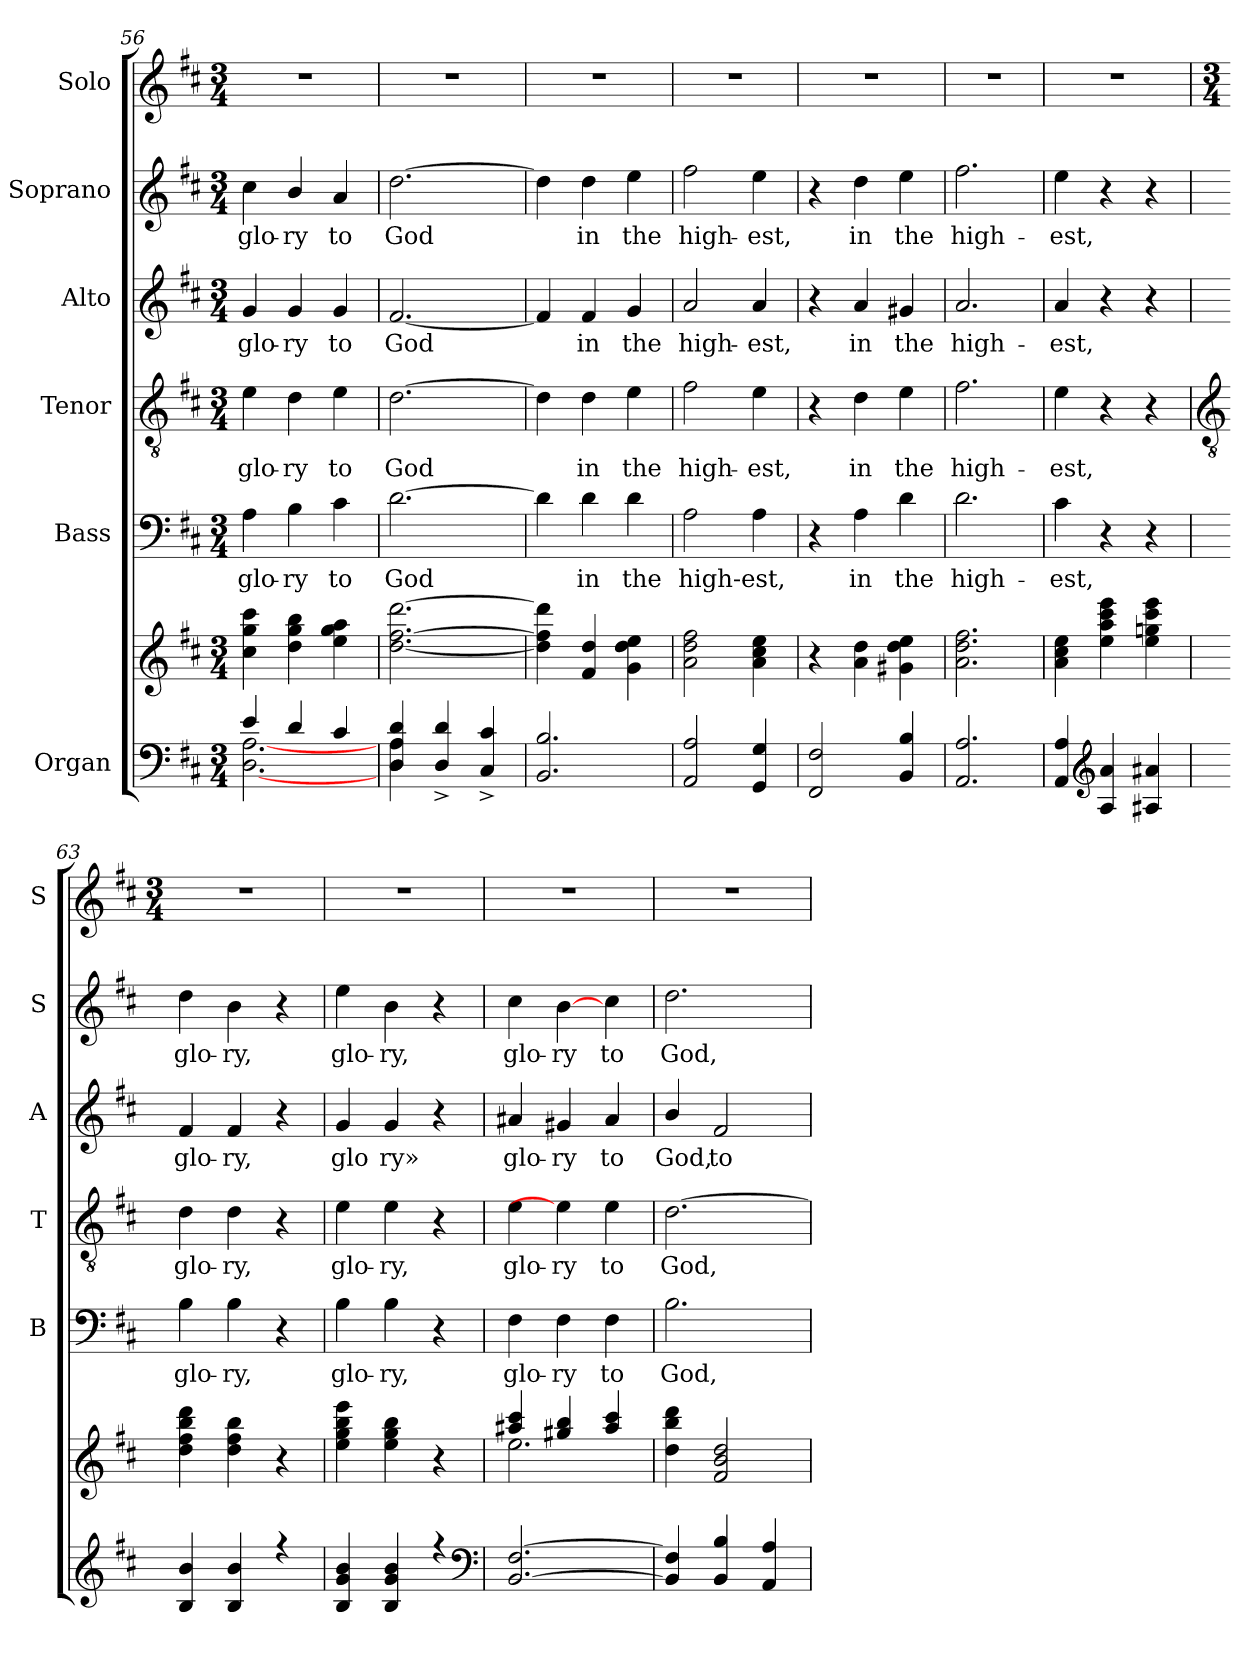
**kern	**kern	**kern	**text	**kern	**text	**kern	**text	**kern	**text	**kern
*part6	*part6	*part5	*part5	*part4	*part4	*part3	*part3	*part2	*part2	*part1
*staff7	*staff6	*staff5	*staff5	*staff4	*staff4	*staff3	*staff3	*staff2	*staff2	*staff1
*I"Organ	*	*I"Bass	*	*I"Tenor	*	*I"Alto	*	*I"Soprano	*	*I"Solo
*	*	*I'B	*	*I'T	*	*I'A	*	*I'S	*	*I'S
*clefF4	*clefG2	*clefF4	*	*clefGv2	*	*clefG2	*	*clefG2	*	*clefG2
*k[f#c#]	*k[f#c#]	*k[f#c#]	*	*k[f#c#]	*	*k[f#c#]	*	*k[f#c#]	*	*k[f#c#]
*D:	*D:	*D:	*	*D:	*	*D:	*	*D:	*	*D:
*M3/4	*M3/4	*M3/4	*	*M3/4	*	*M3/4	*	*M3/4	*	*M3/4
=56	=56	=56	=56	=56	=56	=56	=56	=56	=56	=56
*^	*	*	*	*	*	*	*	*	*	*
!	!	!	!	!LO:LY:b	!	!LO:LY:b	!	!LO:LY:b	!	!LO:LY:b	!LO:N:vis=1
4e/	[2.D\ [2.A\	4cc# 4gg 4ccc#	4A	glo-	4e	glo-	4g	glo-	4cc#	glo-	2.r
!	!	!	!	!LO:LY:b	!	!LO:LY:b	!	!LO:LY:b	!	!LO:LY:b	!
4d/	.	4dd 4gg 4bb	4B	-ry	4d	-ry	4g	-ry	4b/	-ry	.
!	!	!	!	!LO:LY:b	!	!LO:LY:b	!	!LO:LY:b	!	!LO:LY:b	!
4c#/	.	4ee 4gg 4aa	4c#	to	4e	to	4g	to	4a	to	.
=57	=57	=57	=57	=57	=57	=57	=57	=57	=57	=57	=57
!	!	!	!	!LO:LY:b	!	!LO:LY:b	!	!LO:LY:b	!	!LO:LY:b	!LO:N:vis=1
4D/ 4d/	4D\ 4A\	[2.dd [2.ff# [2.ddd	[2.d	God	[2.d	God	[2.f#	God	[2.dd	God	2.r
4D/^ 4d/^	4ryy	.	.	.	.	.	.	.	.	.	.
4C#/^ 4c#/^	4ryy	.	.	.	.	.	.	.	.	.	.
=58	=58	=58	=58	=58	=58	=58	=58	=58	=58	=58	=58
!	!	!	!	!	!	!	!	!	!	!	!LO:N:vis=1
2.BB/ 2.B/	2ryy	4dd] 4ff#] 4ddd]	4d]	.	4d]	.	4f#]	.	4dd]	.	2.r
!	!	!	!	!LO:LY:b	!	!LO:LY:b	!	!LO:LY:b	!	!LO:LY:b	!
.	.	4f# 4dd	4d	in	4d	in	4f#	in	4dd	in	.
!	!	!	!	!LO:LY:b	!	!LO:LY:b	!	!LO:LY:b	!	!LO:LY:b	!
.	4ryy	4g 4dd 4ee	4d	the	4e	the	4g	the	4ee	the	.
=59	=59	=59	=59	=59	=59	=59	=59	=59	=59	=59	=59
!	!LO:N:vis=1	!	!	!LO:LY:b	!	!LO:LY:b	!	!LO:LY:b	!	!LO:LY:b	!LO:N:vis=1
2AA/ 2A/	2.ryy	2a 2dd 2ff#	2A	high-est,	2f#	high-	2a	high-	2ff#	high-	2.r
!	!	!	!	!	!	!LO:LY:b	!	!LO:LY:b	!	!LO:LY:b	!
4GG/ 4G/	.	4a 4cc# 4ee	4A	.	4e	-est,	4a	-est,	4ee	-est,	.
=60	=60	=60	=60	=60	=60	=60	=60	=60	=60	=60	=60
!	!LO:N:vis=1	!	!	!	!	!	!	!	!	!	!LO:N:vis=1
2FF#/ 2F#/	2.ryy	4r	4r	.	4r	.	4r	.	4r	.	2.r
!	!	!	!	!LO:LY:b	!	!LO:LY:b	!	!LO:LY:b	!	!LO:LY:b	!
.	.	4a 4dd	4A	in	4d	in	4a	in	4dd	in	.
!	!	!	!	!LO:LY:b	!	!LO:LY:b	!	!LO:LY:b	!	!LO:LY:b	!
4BB/ 4B/	.	4g#X 4dd 4ee	4d	the	4e	the	4g#X	the	4ee	the	.
=61	=61	=61	=61	=61	=61	=61	=61	=61	=61	=61	=61
!	!LO:N:vis=1	!	!	!LO:LY:b	!	!LO:LY:b	!	!LO:LY:b	!	!LO:LY:b	!LO:N:vis=1
2.AA/ 2.A/	2.ryy	2.a 2.dd 2.ff#	2.d	high-	2.f#	high-	2.a	high-	2.ff#	high-	2.r
=62	=62	=62	=62	=62	=62	=62	=62	=62	=62	=62	=62
!	!	!	!	!LO:LY:b	!	!LO:LY:b	!	!LO:LY:b	!	!LO:LY:b	!LO:N:vis=1
4AA/ 4A/	4ryy	4a 4cc# 4ee	4c#	-est,	4e	-est,	4a	-est,	4ee	-est,	2.r
*clefG2	*	*	*	*	*	*	*	*	*	*	*
4A/ 4a/	2ryy	4ee 4aa 4ccc# 4eee	4r	.	4r	.	4r	.	4r	.	.
4A#X/ 4a#X/	.	4ee 4ggn 4ccc# 4eee	4r	.	4r	.	4r	.	4r	.	.
!!LO:LB:g=z
=63	=63	=63	=63	=63	=63	=63	=63	=63	=63	=63	=63
*	*	*	*	*	*clefGv2	*	*	*	*	*	*
*	*	*	*	*	*	*	*	*	*	*	*M3/4
*	*	*^	*	*	*	*	*	*	*	*	*
!	!	!	!	!	!LO:LY:b	!	!LO:LY:b	!	!LO:LY:b	!	!LO:LY:b	!
4B/ 4b/	2.ryy	4dd 4ff# 4bb 4ddd	2ryy	4B	glo-	4d	glo-	4f#	glo-	4dd	glo-	2.r
!	!	!	!	!	!LO:LY:b	!	!LO:LY:b	!	!LO:LY:b	!	!LO:LY:b	!
4B/ 4b/	.	4dd 4ff# 4bb	.	4B	-ry,	4d	-ry,	4f#	-ry,	4b	-ry,	.
4r	.	4r	4ryy	4r	.	4r	.	4r	.	4r	.	.
=64	=64	=64	=64	=64	=64	=64	=64	=64	=64	=64	=64	=64
!	!	!	!	!	!LO:LY:b	!	!LO:LY:b	!	!LO:LY:b	!	!LO:LY:b	!
4B/ 4g/ 4b/	2.ryy	4ee 4gg 4bb 4eee	2ryy	4B	glo-	4e	glo-	4g	glo	4ee	glo-	2.r
!	!	!	!	!	!LO:LY:b	!	!LO:LY:b	!	!LO:LY:b	!	!LO:LY:b	!
4B/ 4g/ 4b/	.	4ee 4gg 4bb	.	4B	-ry,	4e	-ry,	4g	ry»	4b	-ry,	.
4r	.	4r	4ryy	4r	.	4r	.	4r	.	4r	.	.
*clefF4	*	*	*	*	*	*	*	*	*	*	*	*
=65	=65	=65	=65	=65	=65	=65	=65	=65	=65	=65	=65	=65
!	!LO:N:vis=1	!	!	!	!LO:LY:b	!	!LO:LY:b	!	!LO:LY:b	!	!LO:LY:b	!
[2.BB/ [2.F#/	2.ryy	4aa#X 4ccc#	2.ee	4F#	glo-	4e	glo-	4a#X	glo-	4cc#	glo-	2.r
!	!	!	!	!	!LO:LY:b	!	!LO:LY:b	!	!LO:LY:b	!	!LO:LY:b	!
.	.	4gg#X 4bb	.	4F#	-ry	4e]	-ry	4g#X	-ry	[4b	-ry	.
!	!	!	!	!	!LO:LY:b	!	!LO:LY:b	!	!LO:LY:b	!	!LO:LY:b	!
.	.	4aa# 4ccc#	.	4F#	to	4e	to	4a#	to	4cc#	to	.
=66	=66	=66	=66	=66	=66	=66	=66	=66	=66	=66	=66	=66
!	!LO:N:vis=1	!	!	!	!LO:LY:b	!	!LO:LY:b	!	!LO:LY:b	!	!LO:LY:b	!
4BB/] 4F#/]	2.ryy	4dd\ 4bb\ 4ddd\	2ryy	2.B	God,	[2.d	God,	4b/	God,	2.dd	God,	2.r
!	!	!	!	!	!	!	!	!	!LO:LY:b	!	!	!
4BB/ 4B/	.	2f# 2b 2dd	.	.	.	.	.	2f#	to	.	.	.
4AA/ 4A/	.	.	4ryy	.	.	.	.	.	.	.	.	.
*v	*v	*	*	*	*	*	*	*	*	*	*	*
*	*v	*v	*	*	*	*	*	*	*	*	*
=	=	=	=	=	=	=	=	=	=	=
*-	*-	*-	*-	*-	*-	*-	*-	*-	*-	*-
